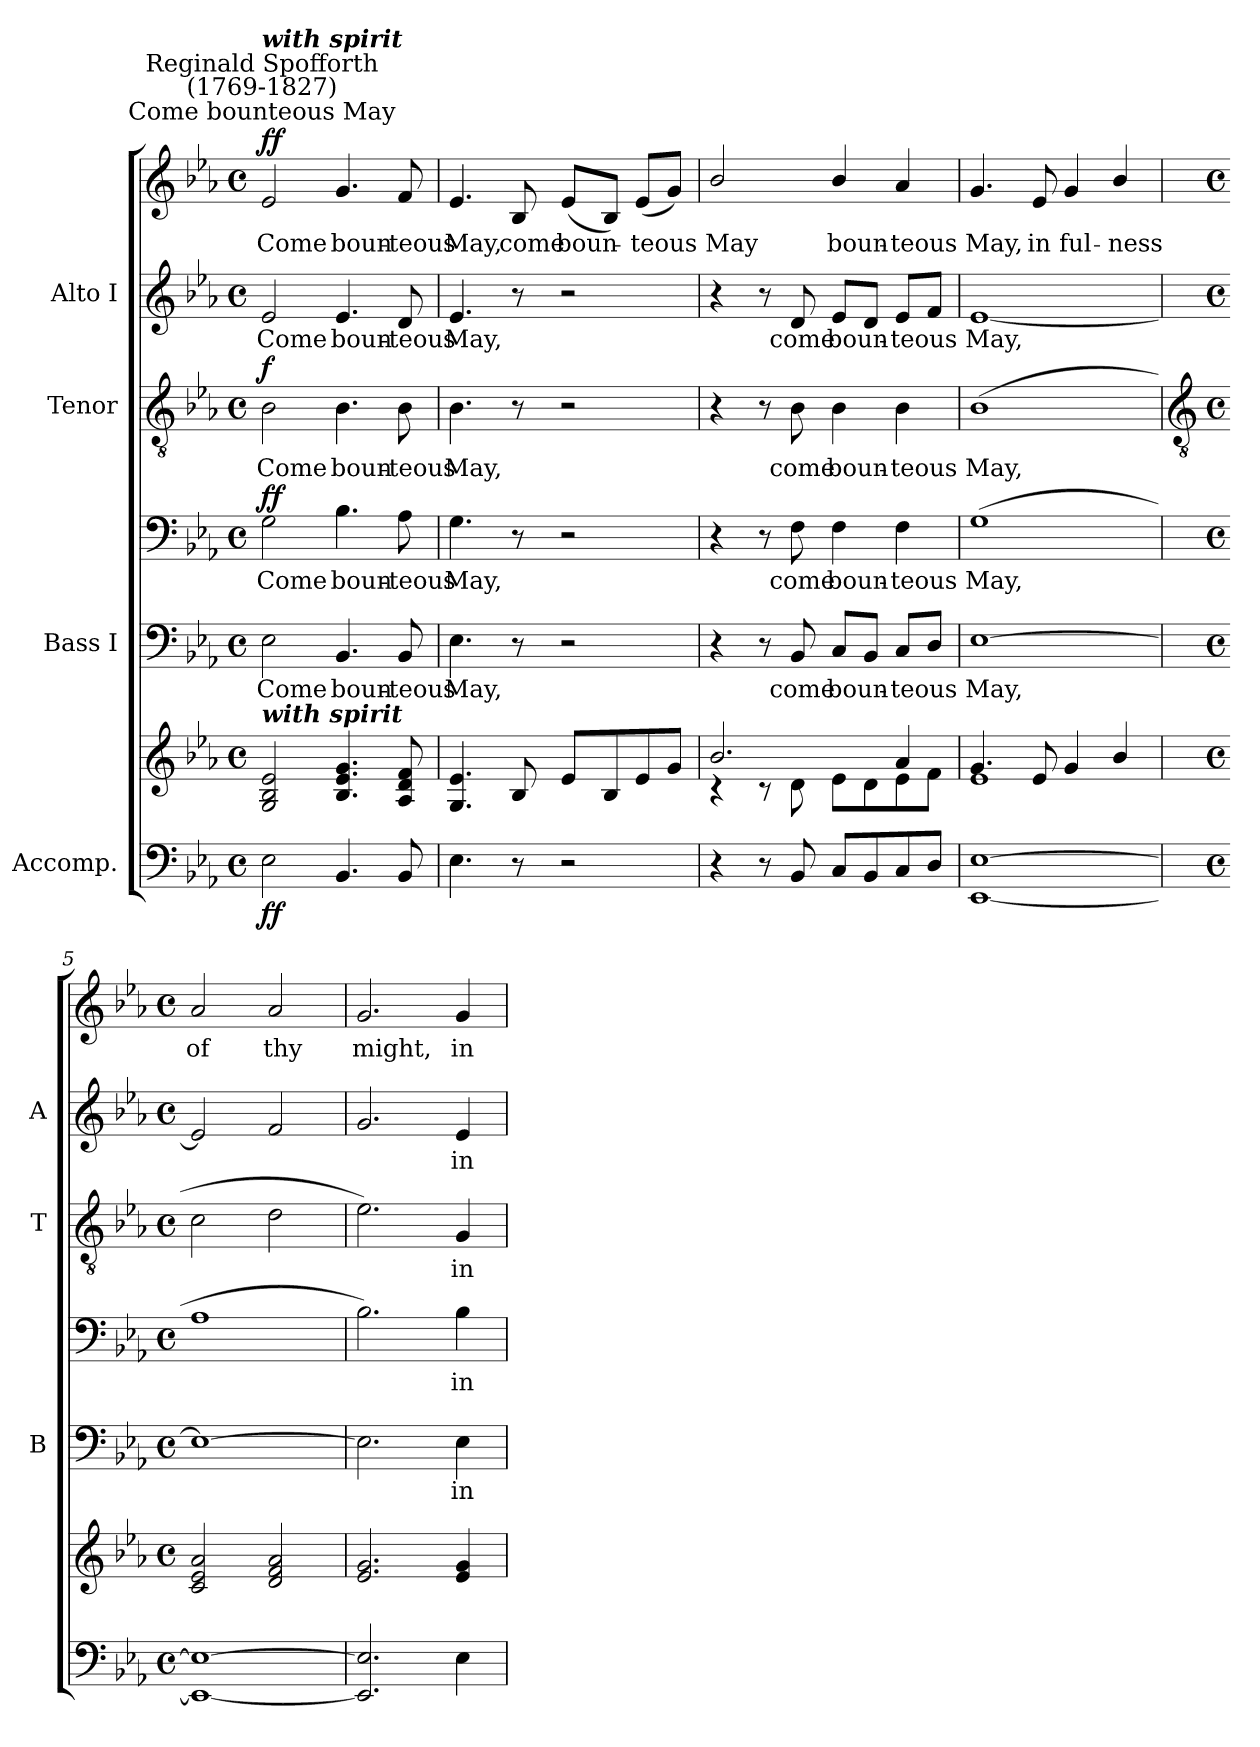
**kern	**kern	**dynam	**kern	**text	**kern	**text	**dynam	**kern	**text	**dynam	**kern	**text	**kern	**text	**dynam
*part4	*part4	*part4	*part3	*part3	*part3	*part3	*part3	*part2	*part2	*part2	*part1	*part1	*part1	*part1	*part1
*staff7	*staff6	*staff6/7	*staff5	*staff5	*staff4	*staff4	*staff4/5	*staff3	*staff3	*staff3	*staff2	*staff2	*staff1	*staff1	*staff1/2
*I"Accomp.	*	*	*I"Bass I	*	*	*	*	*I"Tenor	*	*	*I"Alto I	*	*	*	*
*	*	*	*I'B	*	*	*	*	*I'T	*	*	*I'A	*	*	*	*
*clefF4	*clefG2	*	*clefF4	*	*clefF4	*	*	*clefGv2	*	*	*clefG2	*	*clefG2	*	*
*k[b-e-a-]	*k[b-e-a-]	*	*k[b-e-a-]	*	*k[b-e-a-]	*	*	*k[b-e-a-]	*	*	*k[b-e-a-]	*	*k[b-e-a-]	*	*
*E-:	*E-:	*	*E-:	*	*E-:	*	*	*E-:	*	*	*E-:	*	*E-:	*	*
*M4/4	*M4/4	*	*M4/4	*	*M4/4	*	*	*M4/4	*	*	*M4/4	*	*M4/4	*	*
*met(c)	*met(c)	*	*met(c)	*	*met(c)	*	*	*met(c)	*	*	*met(c)	*	*met(c)	*	*
*MM120	*MM120	*	*MM120	*	*MM120	*	*	*MM120	*	*	*MM120	*	*MM120	*	*
=1	=1	=1	=1	=1	=1	=1	=1	=1	=1	=1	=1	=1	=1	=1	=1
*	*^	*	*	*	*	*	*	*	*	*	*	*	*	*	*
!	!	!	!	!	!	!	!	!	!	!	!	!	!	!LO:TX:a:cj:t=Come bounteous May	!	!
!	!	!	!	!	!	!	!	!	!	!	!	!	!	!LO:TX:a:cj:t=Reginald Spofforth\n(1769-1827)	!	!
!	!	!	!	!	!	!	!	!	!	!	!	!	!	!LO:TX:a:Bi:t=with spirit	!	!
!	!LO:TX:a:Bi:t=with spirit	!	!	!	!	!	!	!	!	!	!	!	!	!	!	!
!	!	!	!LO:DY:b=2	!	!LO:LY:b	!	!LO:LY:b	!	!	!LO:LY:b	!	!	!LO:LY:b	!	!LO:LY:b	!
!	!	!	!LO:DY:n=1:b	!	!	!	!	!LO:DY:b=2	!	!	!	!	!	!	!	!
!	!	!	!	!	!	!	!	!LO:DY:n=1:b	!	!	!LO:DY:b	!	!	!	!	!LO:DY:b=2
!	!	!	!	!	!	!	!	!	!	!	!	!	!	!	!	!LO:DY:n=1:b
2E-	2G/ 2B-/ 2e-/	1ryy	f f	2E-	Come	2G	Come	f f	2B-	Come	f	2e-	Come	2e-	Come	f f
!	!	!	!	!	!LO:LY:b	!	!LO:LY:b	!	!	!LO:LY:b	!	!	!LO:LY:b	!	!LO:LY:b	!
4.BB-	4.B-/ 4.e-/ 4.g/	.	.	4.BB-	boun-	4.B-	boun-	.	4.B-	boun-	.	4.e-	boun-	4.g	boun-	.
!	!	!	!	!	!LO:LY:b	!	!LO:LY:b	!	!	!LO:LY:b	!	!	!LO:LY:b	!	!LO:LY:b	!
8BB-	8A-/ 8d/ 8f/	.	.	8BB-	-teous	8A-	-teous	.	8B-	-teous	.	8d	-teous	8f	-teous	.
=2	=2	=2	=2	=2	=2	=2	=2	=2	=2	=2	=2	=2	=2	=2	=2	=2
!	!	!	!	!	!LO:LY:b	!	!LO:LY:b	!	!	!LO:LY:b	!	!	!LO:LY:b	!	!LO:LY:b	!
4.E-	4.G/ 4.e-/	2ryy	.	4.E-	May,	4.G	May,	.	4.B-	May,	.	4.e-	May,	4.e-	May,	.
!	!	!	!	!	!	!	!	!	!	!	!	!	!	!	!LO:LY:b	!
8r	8B-/	.	.	8r	.	8r	.	.	8r	.	.	8r	.	8B-	come	.
!	!	!	!	!	!	!	!	!	!	!	!	!	!	!	!LO:LY:b	!
2r	8e-/L	16ryy	.	2r	.	2r	.	.	2r	.	.	2r	.	(<8e-L	boun-	.
.	.	4..ryy	.	.	.	.	.	.	.	.	.	.	.	.	.	.
.	8B-/	.	.	.	.	.	.	.	.	.	.	.	.	8B-J)	.	.
!	!	!	!	!	!	!	!	!	!	!	!	!	!	!	!LO:LY:b	!
.	8e-/	.	.	.	.	.	.	.	.	.	.	.	.	(<8e-L	teous	.
.	8g/J	.	.	.	.	.	.	.	.	.	.	.	.	8gJ)	.	.
=3	=3	=3	=3	=3	=3	=3	=3	=3	=3	=3	=3	=3	=3	=3	=3	=3
!	!	!	!	!	!	!	!	!	!	!	!	!	!	!	!LO:LY:b	!
4r	2.b-/	4r	.	4r	.	4r	.	.	4r	.	.	4r	.	2b-/	May	.
8r	.	8r	.	8r	.	8r	.	.	8r	.	.	8r	.	.	.	.
!	!	!	!	!	!LO:LY:b	!	!LO:LY:b	!	!	!LO:LY:b	!	!	!LO:LY:b	!	!	!
8BB-	.	8d\	.	8BB-	come	8F	come	.	8B-	come	.	8d	come	.	.	.
!	!	!	!	!	!LO:LY:b	!	!LO:LY:b	!	!	!LO:LY:b	!	!	!LO:LY:b	!	!LO:LY:b	!
8CL	.	8e-\L	.	8CL	boun-	4F	boun-	.	4B-	boun-	.	8e-L	boun-	4b-/	boun-	.
8BB-	.	8d\	.	8BB-J	.	.	.	.	.	.	.	8dJ	.	.	.	.
!	!	!	!	!	!LO:LY:b	!	!LO:LY:b	!	!	!LO:LY:b	!	!	!LO:LY:b	!	!LO:LY:b	!
8C	4a-/	8e-\	.	8CL	teous	4F	-teous	.	4B-	-teous	.	8e-L	teous	4a-	-teous	.
8DJ	.	8f\J	.	8DJ	.	.	.	.	.	.	.	8fJ	.	.	.	.
=4	=4	=4	=4	=4	=4	=4	=4	=4	=4	=4	=4	=4	=4	=4	=4	=4
!	!	!	!	!	!LO:LY:b	!	!LO:LY:b	!	!	!LO:LY:b	!	!	!LO:LY:b	!	!LO:LY:b	!
[1EE- [1E-	4.g/	1e-\	.	[1E-	May,	(>1G	May,	.	(>1B-	May,	.	[1e-	May,	4.g	May,	.
!	!	!	!	!	!	!	!	!	!	!	!	!	!	!	!LO:LY:b	!
.	8e-/	.	.	.	.	.	.	.	.	.	.	.	.	8e-	in	.
!	!	!	!	!	!	!	!	!	!	!	!	!	!	!	!LO:LY:b	!
.	4g/	.	.	.	.	.	.	.	.	.	.	.	.	4g	ful-	.
!	!	!	!	!	!	!	!	!	!	!	!	!	!	!	!LO:LY:b	!
.	4b-/	.	.	.	.	.	.	.	.	.	.	.	.	4b-/	-ness	.
!!LO:LB:g=z
=5	=5	=5	=5	=5	=5	=5	=5	=5	=5	=5	=5	=5	=5	=5	=5	=5
*	*	*	*	*	*	*	*	*	*clefGv2	*	*	*	*	*	*	*
*M4/4	*M4/4	*	*	*M4/4	*	*M4/4	*	*	*M4/4	*	*	*M4/4	*	*M4/4	*	*
*met(c)	*met(c)	*	*	*met(c)	*	*met(c)	*	*	*met(c)	*	*	*met(c)	*	*met(c)	*	*
!	!	!	!	!	!	!	!	!	!	!	!	!	!	!	!LO:LY:b	!
1EE-_ 1E-_	2c/ 2e-/ 2a-/	1ryy	.	1E-_	.	1A-	.	.	2c	.	.	2e-]	.	2a-	of	.
!	!	!	!	!	!	!	!	!	!	!	!	!	!	!	!LO:LY:b	!
.	2d/ 2f/ 2a-/	.	.	.	.	.	.	.	2d	.	.	2f	.	2a-	thy	.
=6	=6	=6	=6	=6	=6	=6	=6	=6	=6	=6	=6	=6	=6	=6	=6	=6
!	!	!	!	!	!	!	!	!	!	!	!	!	!	!	!LO:LY:b	!
2.EE-] 2.E-]	2.e-/ 2.g/	1ryy	.	2.E-]	.	2.B-)	.	.	2.e-)	.	.	2.g	.	2.g	might,	.
!	!	!	!	!	!LO:LY:b	!	!LO:LY:b	!	!	!LO:LY:b	!	!	!LO:LY:b	!	!LO:LY:b	!
4E-	4e-/ 4g/	.	.	4E-	in	4B-	in	.	4G	in	.	4e-	in	4g	in	.
*	*v	*v	*	*	*	*	*	*	*	*	*	*	*	*	*	*
=	=	=	=	=	=	=	=	=	=	=	=	=	=	=	=
*-	*-	*-	*-	*-	*-	*-	*-	*-	*-	*-	*-	*-	*-	*-	*-
